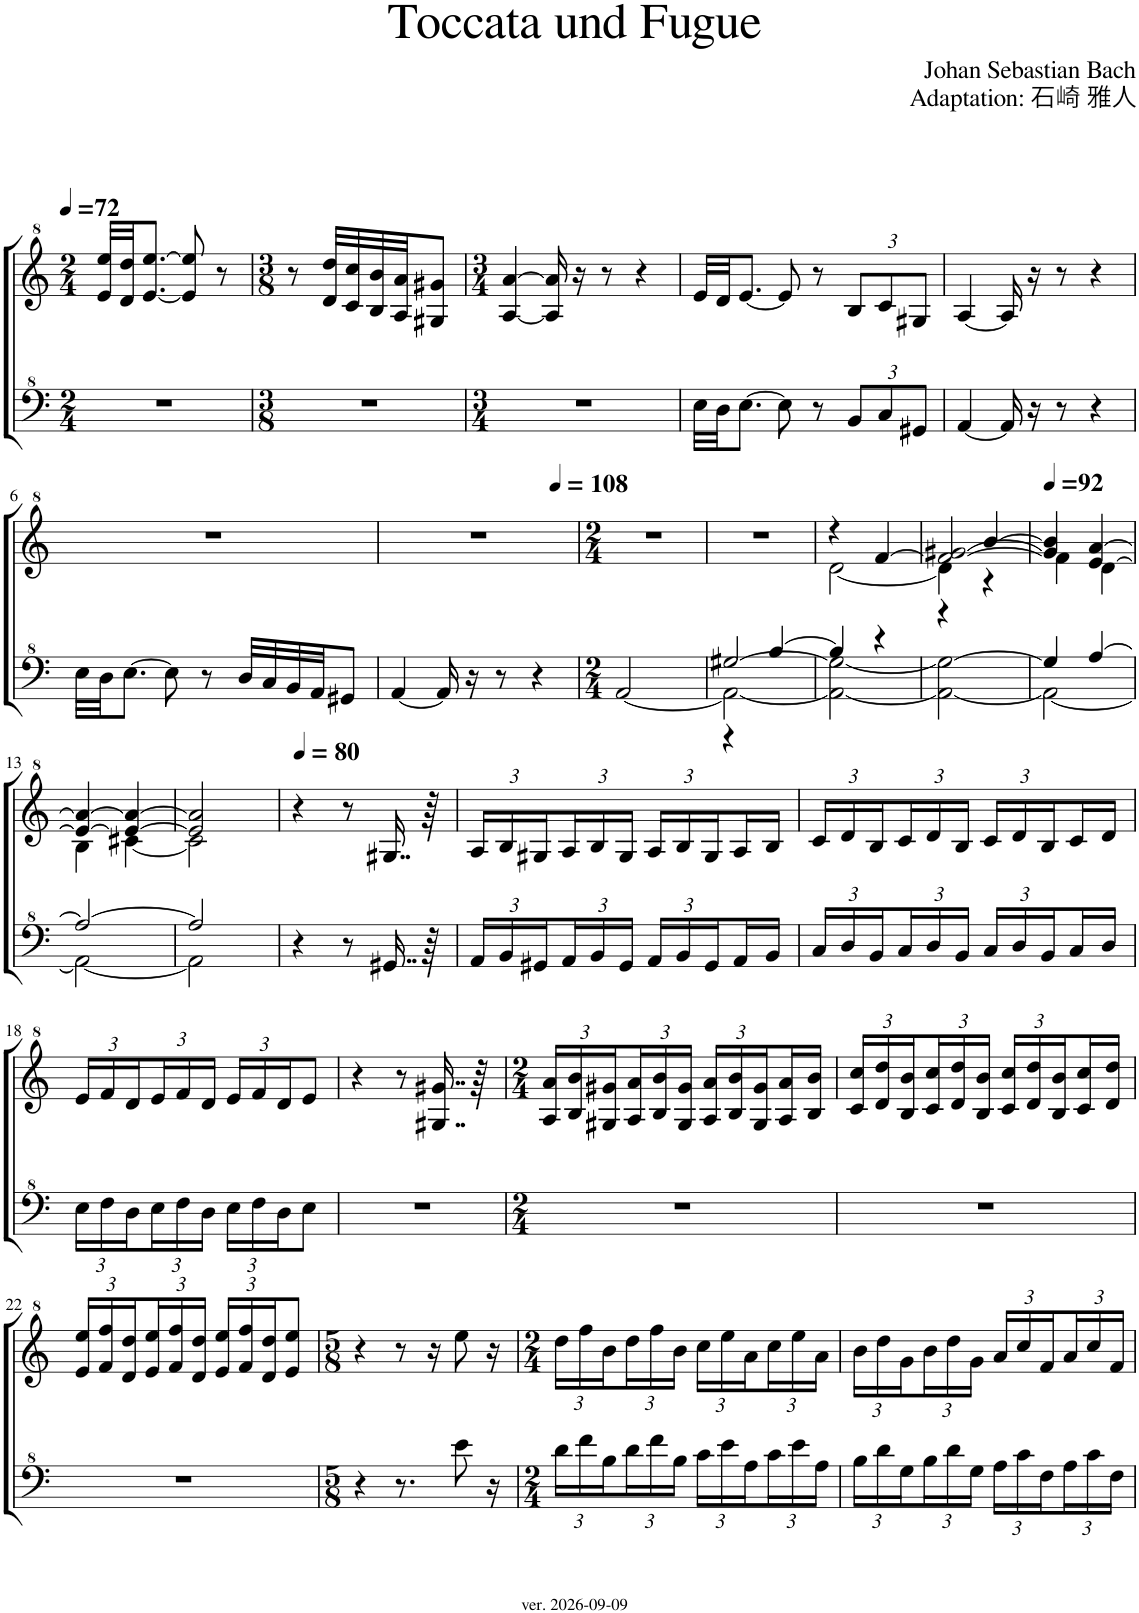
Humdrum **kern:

**kern	**kern
*part2	*part1
*staff2	*staff1
*I"パンフルート	*I"パンフルート
*clefF^4	*clefG^2
*k[]	*k[]
*M2/4	*M2/4
*MM72	*MM72
=1	=1
2r	32ee/ 32eee/LLL
.	32dd/ 32ddd/JJ
.	[8.ee/ [8.eee/J
.	8ee/] 8eee/]
.	8r
=2	=2
*M3/8	*M3/8
4.r	8r
.	32dd/ 32ddd/LLL
.	32cc/ 32ccc/
.	32b/ 32bb/
.	32a/ 32aa/JJ
.	8g#X/ 8gg#X/J
=3	=3
*M3/4	*M3/4
2.r	[4a/ [4aa/
.	16a/] 16aa/]
.	16r
.	8r
.	4r
=4	=4
32e\LLL	32ee/LLL
32d\JJ	32dd/JJ
[8.e\J	[8.ee/J
8e\]	8ee/]
8r	8r
*Xbrackettup	*Xbrackettup
12B/L	12b/L
12c/	12cc/
12G#X/J	12g#X/J
=5	=5
[4A/	[4a/
16A/]	16a/]
16r	16r
8r	8r
4r	4r
!!LO:LB:g=z
=6	=6
32e\LLL	2.r
32d\JJ	.
[8.e\J	.
8e\]	.
8r	.
32d/LLL	.
32c/	.
32B/	.
32A/JJ	.
8G#X/J	.
=7	=7
[4A/	2.r
16A/]	.
16r	.
8r	.
4r	.
=8	=8
*M2/4	*M2/4
*	*MM108
[2A/	2r
=9	=9
*^	*
*	*^	*
[2g#X/	2A\_	4r	2r
.	.	[4b/	.
*	*v	*v	*
=10	=10	=10
*	*	*^
4b/]	2A\_ 2g#\_	4r	[2dd\
4r	.	[4ff/	.
*v	*v	*	*
=11	=11	=11
*	*	*^
2A\_ 2g#\_	2ff/_ [2gg#X/	4dd\]	4r
.	.	4r	[4bb/
*	*v	*v	*v
=12	=12
*	*MM92
*^	*^
4g#/]	2A\_	4gg#/] 4bb/]	4ff\]
[4a/	.	[4ee/ [4aa/	4dd\
!!LO:LB:g=z	!!
=13	=13	=13	=13
2a/_	2A\_	4ee/_ 4aa/_	4b\
.	.	4ee/_ 4aa/_	[4cc#X\
=14	=14	=14	=14
2a/]	2A\]	2ee/] 2aa/]	2cc#\]
*v	*v	*	*
*	*v	*v
=15	=15
*	*MM80
4r	4r
8r	8r
16..G#X/	16..g#X/
64r	64r
=16	=16
24A/LL	24a/LL
24B/	24b/
24G#X/	24g#X/
24A/	24a/
24B/	24b/
24G#/JJ	24g#/JJ
24A/LL	24a/LL
24B/	24b/
24G#/	24g#/
16A/	16a/
16B/JJ	16b/JJ
=17	=17
24c/LL	24cc/LL
24d/	24dd/
24B/	24b/
24c/	24cc/
24d/	24dd/
24B/JJ	24b/JJ
24c/LL	24cc/LL
24d/	24dd/
24B/	24b/
16c/	16cc/
16d/JJ	16dd/JJ
!!LO:LB:g=z
=18	=18
24e\LL	24ee/LL
24f\	24ff/
24d\	24dd/
24e\	24ee/
24f\	24ff/
24d\JJ	24dd/JJ
24e\LL	24ee/LL
24f\	24ff/
24d\J	24dd/J
8e\J	8ee/J
=19	=19
2r	4r
.	8r
.	16..g#X/ 16..gg#X/
.	64r
=20	=20
*M2/4	*M2/4
2r	24a/ 24aa/LL
.	24b/ 24bb/
.	24g#X/ 24gg#X/
.	24a/ 24aa/
.	24b/ 24bb/
.	24g#/ 24gg#/JJ
.	24a/ 24aa/LL
.	24b/ 24bb/
.	24g#/ 24gg#/
.	16a/ 16aa/
.	16b/ 16bb/JJ
=21	=21
2r	24cc/ 24ccc/LL
.	24dd/ 24ddd/
.	24b/ 24bb/
.	24cc/ 24ccc/
.	24dd/ 24ddd/
.	24b/ 24bb/JJ
.	24cc/ 24ccc/LL
.	24dd/ 24ddd/
.	24b/ 24bb/
.	16cc/ 16ccc/
.	16dd/ 16ddd/JJ
!!LO:LB:g=z
=22	=22
2r	24ee/ 24eee/LL
.	24ff/ 24fff/
.	24dd/ 24ddd/
.	24ee/ 24eee/
.	24ff/ 24fff/
.	24dd/ 24ddd/JJ
.	24ee/ 24eee/LL
.	24ff/ 24fff/
.	24dd/ 24ddd/J
.	8ee/ 8eee/J
=23	=23
*M5/8	*M5/8
4r	4r
8.r	8r
.	16r
8ee\	8eee\
16r	16r
=24	=24
*M2/4	*M2/4
24dd\LL	24ddd\LL
24ff\	24fff\
24b\	24bb\
24dd\	24ddd\
24ff\	24fff\
24b\JJ	24bb\JJ
24cc\LL	24ccc\LL
24ee\	24eee\
24a\	24aa\
24cc\	24ccc\
24ee\	24eee\
24a\JJ	24aa\JJ
=25	=25
24b\LL	24bb\LL
24dd\	24ddd\
24g\	24gg\
24b\	24bb\
24dd\	24ddd\
24g\JJ	24gg\JJ
24a\LL	24aa/LL
24cc\	24ccc/
24f\	24ff/
24a\	24aa/
24cc\	24ccc/
24f\JJ	24ff/JJ
=	=
*-	*-
